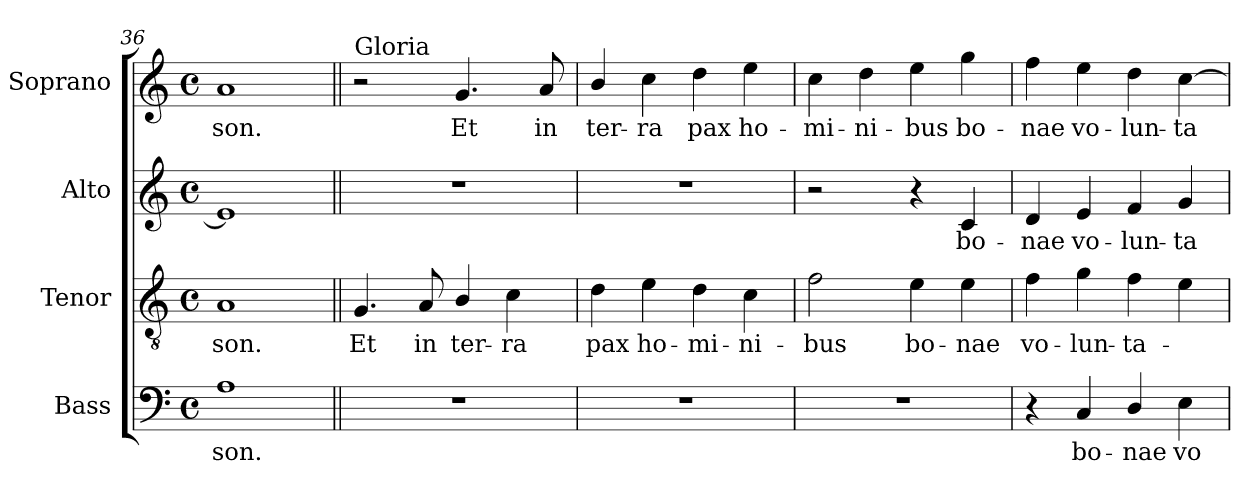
**kern	**text	**kern	**text	**kern	**text	**kern	**text
*part4	*part4	*part3	*part3	*part2	*part2	*part1	*part1
*staff4	*staff4	*staff3	*staff3	*staff2	*staff2	*staff1	*staff1
*I"Bass	*	*I"Tenor	*	*I"Alto	*	*I"Soprano	*
*I'B.	*	*I'T.	*	*I'A.	*	*I'S.	*
*clefF4	*	*clefGv2	*	*clefG2	*	*clefG2	*
*	*	*ITrd7c12	*	*	*	*	*
*k[]	*	*k[]	*	*k[]	*	*k[]	*
*C:	*	*C:	*	*C:	*	*C:	*
*M4/4	*	*M4/4	*	*M4/4	*	*M4/4	*
*met(c)	*	*met(c)	*	*met(c)	*	*met(c)	*
=36	=36	=36	=36	=36	=36	=36	=36
!	!LO:LY:b:color=#000000	!	!	!	!	!	!
!	!	!	!LO:LY:b:color=#000000	!	!	!	!
!	!	!	!	!	!	!	!LO:LY:b:color=#000000
1Ai	-son.	1AAi	-son.	1ei]	.	1ai	-son.
!!LO:PB:g=z
=37||	=37||	=37||	=37||	=37||	=37||	=37||	=37||
!	!	!	!	!	!	!LO:TX:a:t=Gloria	!
!	!	!	!LO:LY:b:color=#000000	!	!	!	!
1r	.	4.GGi/	Et	1r	.	2r	.
!	!	!	!LO:LY:b:color=#000000	!	!	!	!
.	.	8AAi/	in	.	.	.	.
!	!	!	!LO:LY:b:color=#000000	!	!	!	!
!	!	!	!	!	!	!	!LO:LY:b:color=#000000
.	.	4BBi/	ter-	.	.	4.gi/	Et
!	!	!	!LO:LY:b:color=#000000	!	!	!	!
.	.	4Ci\	-ra	.	.	.	.
!	!	!	!	!	!	!	!LO:LY:b:color=#000000
.	.	.	.	.	.	8ai/	in
=38	=38	=38	=38	=38	=38	=38	=38
!	!	!	!LO:LY:b:color=#000000	!	!	!	!
!	!	!	!	!	!	!	!LO:LY:b:color=#000000
1r	.	4Di\	pax	1r	.	4bi/	ter-
!	!	!	!LO:LY:b:color=#000000	!	!	!	!
!	!	!	!	!	!	!	!LO:LY:b:color=#000000
.	.	4Ei\	ho-	.	.	4cci\	-ra
!	!	!	!LO:LY:b:color=#000000	!	!	!	!
!	!	!	!	!	!	!	!LO:LY:b:color=#000000
.	.	4Di\	-mi-	.	.	4ddi\	pax
!	!	!	!LO:LY:b:color=#000000	!	!	!	!
!	!	!	!	!	!	!	!LO:LY:b:color=#000000
.	.	4Ci\	-ni-	.	.	4eei\	ho-
=39	=39	=39	=39	=39	=39	=39	=39
!	!	!	!LO:LY:b:color=#000000	!	!	!	!
!	!	!	!	!	!	!	!LO:LY:b:color=#000000
1r	.	2Fi\	-bus	2r	.	4cci\	-mi-
!	!	!	!	!	!	!	!LO:LY:b:color=#000000
.	.	.	.	.	.	4ddi\	-ni-
!	!	!	!LO:LY:b:color=#000000	!	!	!	!
!	!	!	!	!	!	!	!LO:LY:b:color=#000000
.	.	4Ei\	bo-	4r	.	4eei\	-bus
!	!	!	!LO:LY:b:color=#000000	!	!	!	!
!	!	!	!	!	!LO:LY:b:color=#000000	!	!
!	!	!	!	!	!	!	!LO:LY:b:color=#000000
.	.	4Ei\	-nae	4ci/	bo-	4ggi\	bo-
=40	=40	=40	=40	=40	=40	=40	=40
!	!	!	!LO:LY:b:color=#000000	!	!	!	!
!	!	!	!	!	!LO:LY:b:color=#000000	!	!
!	!	!	!	!	!	!	!LO:LY:b:color=#000000
4r	.	4Fi\	vo-	4di/	-nae	4ffi\	-nae
!	!LO:LY:b:color=#000000	!	!	!	!	!	!
!	!	!	!LO:LY:b:color=#000000	!	!	!	!
!	!	!	!	!	!LO:LY:b:color=#000000	!	!
!	!	!	!	!	!	!	!LO:LY:b:color=#000000
4Ci/	bo-	4Gi\	-lun-	4ei/	vo-	4eei\	vo-
!	!LO:LY:b:color=#000000	!	!	!	!	!	!
!	!	!	!LO:LY:b:color=#000000	!	!	!	!
!	!	!	!	!	!LO:LY:b:color=#000000	!	!
!	!	!	!	!	!	!	!LO:LY:b:color=#000000
4Di/	-nae	4Fi\	-ta-	4fi/	-lun-	4ddi\	-lun-
!	!LO:LY:b:color=#000000	!	!	!	!	!	!
!	!	!	!	!	!LO:LY:b:color=#000000	!	!
!	!	!	!	!	!	!	!LO:LY:b:color=#000000
4Ei\	vo-	4Ei\	.	4gi/	-ta-	[4cci\	-ta-
=	=	=	=	=	=	=	=
*-	*-	*-	*-	*-	*-	*-	*-
